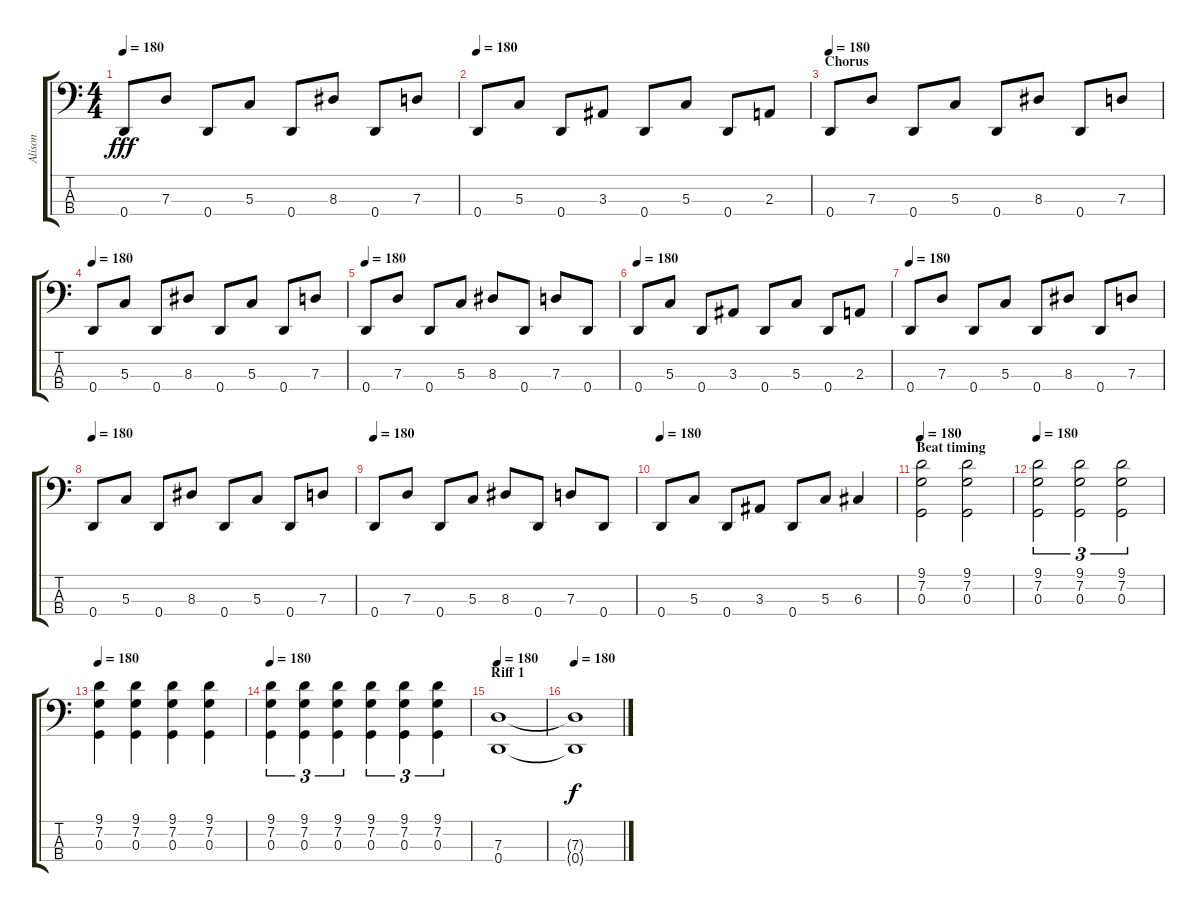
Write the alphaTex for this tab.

\track ("Alison" "Alison") {instrument electricbassfinger}
\staff {score tabs}
\tuning (F2 C2 G1 D1) {hide}
\ts (4 4)
\tempo 180
\clef f4
\ks c
0.4.8{dy fff} 7.3.8 0.4.8 5.3.8 0.4.8 8.3.8 0.4.8 7.3.8 |
\tempo 180
0.4.8 5.3.8 0.4.8 3.3.8 0.4.8 5.3.8 0.4.8 2.3.8 |
\section ("" "Chorus")
\tempo 180
0.4.8 7.3.8 0.4.8 5.3.8 0.4.8 8.3.8 0.4.8 7.3.8 |
\tempo 180
0.4.8 5.3.8 0.4.8 8.3.8 0.4.8 5.3.8 0.4.8 7.3.8 |
\tempo 180
0.4.8 7.3.8 0.4.8 5.3.8 8.3.8 0.4.8 7.3.8 0.4.8 |
\tempo 180
0.4.8 5.3.8 0.4.8 3.3.8 0.4.8 5.3.8 0.4.8 2.3.8 |
\tempo 180
0.4.8 7.3.8 0.4.8 5.3.8 0.4.8 8.3.8 0.4.8 7.3.8 |
\tempo 180
0.4.8 5.3.8 0.4.8 8.3.8 0.4.8 5.3.8 0.4.8 7.3.8 |
\tempo 180
0.4.8 7.3.8 0.4.8 5.3.8 8.3.8 0.4.8 7.3.8 0.4.8 |
\tempo 180
0.4.8 5.3.8 0.4.8 3.3.8 0.4.8 5.3.8 6.3.4 |
\section ("" "Beat timing")
\tempo 180
(9.1 7.2 0.3).2 (9.1 7.2 0.3).2 |
\tempo 180
(9.1 7.2 0.3).2{tu (3 2)} (9.1 7.2 0.3).2{tu (3 2)} (9.1 7.2 0.3).2{tu (3 2)} |
\tempo 180
(9.1 7.2 0.3).4 (9.1 7.2 0.3).4 (9.1 7.2 0.3).4 (9.1 7.2 0.3).4 |
\tempo 180
(9.1 7.2 0.3).4{tu (3 2)} (9.1 7.2 0.3).4{tu (3 2)} (9.1 7.2 0.3).4{tu (3 2)} (9.1 7.2 0.3).4{tu (3 2)} (9.1 7.2 0.3).4{tu (3 2)} (9.1 7.2 0.3).4{tu (3 2)} |
\section ("" "Riff 1")
\tempo 180
(7.3 0.4).1 |
\tempo 180
(7.3{t} 0.4{t}).1{dy f}
